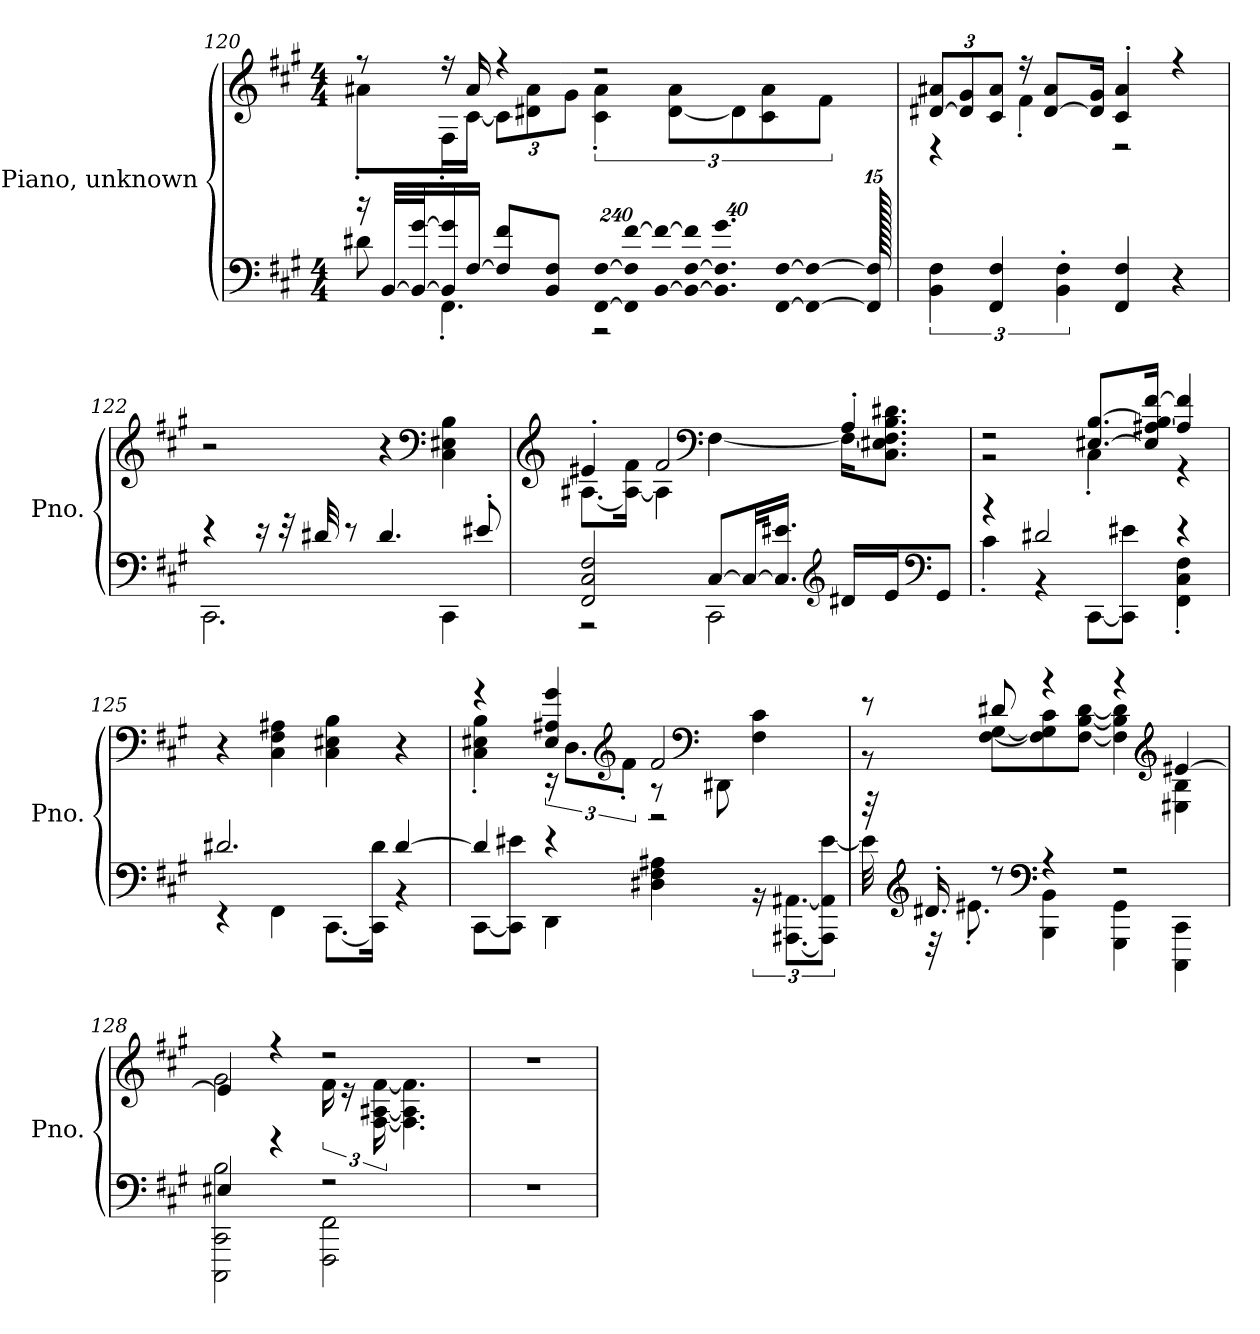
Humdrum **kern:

**kern	**kern
*part1	*part1
*staff2	*staff1
*I"Piano, unknown	*
*I'Pno.	*
!!LO:LB:g=z
*clefF4	*clefG2
*k[f#c#g#]	*k[f#c#g#]
*M4/4	*M4/4
=120	=120
*^	*^
16r	8d#X\	8r	8a#X'\L
[32BB/LLL	.	.	.
32BB/_ [32g#/J	.	.	.
16BB/] 16g#/]	4.FF#'\	16r	16F#'\L
[16F#/JJ	.	16a#/	[16c#\JJ
*	*	*	*Xbrackettup
8F#/] 8f#/L	.	4r	12c#\L]
.	.	.	12d#X\ 12a#\
8BB/ 8F#/J	.	.	.
.	.	.	12g#\J
*Xbrackettup	*	*	*
!LO:N:vis=16	!	!	!
*	*	*	*brackettup
[1920%137FF#/ [1920%137F#/LL	2r	2r	6c#\' 6a#\'
!LO:N:vis=16	!	!	!
1920%137FF#/] 1920%137F#/] [1920%137f#/	.	.	.
!LO:N:vis=32	!	!	!
[640%23BB/ 640%23f#/_L	.	.	.
.	.	.	[12d#\ 12a#\L
!LO:N:vis=32	!	!	!
640%23BB/_ [640%23F#/ 640%23f#/]J	.	.	.
!LO:N:vis=16.	!	!	!
960%103BB/] 960%103F#/] 960%103g#/	.	.	.
.	.	.	12d#\]
!LO:N:vis=32	!	!	!
[640%23FF#/ [640%23F#/JK	.	.	.
.	.	.	12c#\ 12a#\
640%91FF#/_ 640%91F#/_	.	.	.
.	.	.	12f#\J
1920FF#/] 1920F#/]	1920ryy	1920ryy	1920ryy
*v	*v	*	*
=121	=121	=121
*brackettup	*Xbrackettup	*
6BB\ 6F#\	[12d#X/ 12a#X/L	4r
.	12d#/] 12g#/	.
6FF#/ 6F#/	12c#/ 12a#/J	.
.	16r	4f#'\
.	[8d#/ 8a#/L	.
6BB\' 6F#\'	.	.
.	16d#/] 16g#/Jk	.
4FF#/ 4F#/	4c#/' 4a#/'	2r
4r	4r	.
*	*v	*v
!!LO:LB:g=z
=122	=122
*^	*
4r	2.CC#\	2r
16r	.	.
32r	.	.
32d#X/	.	.
8r	.	.
4.d#/	.	4r
*	*	*clefF4
.	4CC#\	4C#\ 4E#X\ 4B\
8e#X'/	.	.
=123	=123	=123
*	*	*clefG2
*	*	*^
2FF#/ 2C#/ 2F#/	2r	4e#X'/	[8.A#X\L
.	.	.	16A#\_ 16f#\Jk
.	.	2f#/	4A#\]
*	*	*clefF4	*
[8C#/L	2CC#\	.	[4F#\
32C#/KL_	.	.	.
16.C#/] 16.e#X/JJ	.	.	.
*clefG2	*	*	*
16d#X/LL	.	4A#'/	16F#\KL_
16e#/J	.	.	8.C#\ 8.E#X\ 8.F#\] 8.B\ 8.d#X\J
*clefF4	*	*	*
8GG#/J	.	.	.
!!LO:LB:g=z	!!
=124	=124	=124	=124
4r	4c#'\	2r	2r
2d#X/	4r	.	.
.	[8CC#\L	[8.E#X/ [8.B/L	4C#'\
.	8CC#\] 8e#X\J	.	.
.	.	16E#/] [16A#X/ 16B/] [16f#/Jk	.
4r	4FF#\' 4C#\' 4F#\'	4A#/] 4f#/]	4r
*	*	*v	*v
=125	=125	=125
2.d#X/	4r	4r
.	4FF#\	4C#\ 4F#\ 4A#X\
.	[8.CC#\L	4C#\ 4E#X\ 4B\
.	16CC#\] 16d#\Jk	.
[4d#/	4r	4r
=126	=126	=126
*	*	*^
4d#/]	[8CC#\L	4r	4C#\' 4E#X\' 4B\'
.	8CC#\] 8e#X\J	.	.
*	*	*	*brackettup
4r	4DD\	4E#/ 4A#X/ 4g#/	24r
.	.	.	12.D\L
*	*	*clefG2	*
.	.	.	12f#'\J
2r	4D#X\ 4F#\ 4A#X\	2f#/	8r
*	*	*clefF4	*
.	.	.	8DD#X\
.	24r	.	4F#\ 4c#\
.	[12.AAA#X\ [12.AA#X\L	.	.
.	12AAA#\] 12AA#\] [12e#\J	.	.
!!LO:LB:g=z	!!
=127	=127	=127	=127
32r	32e#\]	8r	8r
*clefG2	*	*	*
16.d#X'/	32r	.	.
.	8.e#X'\	.	.
8r	.	8d#X/	[8F#\ [8G#\L
*clefF4	*	*	*
4r	4BBB\ 4BB\	4r	8F#\] 8G#\] 8c#\
.	.	.	[8F#\ [8B\ [8d#\J
2r	4GGG#\ 4GG#\	4r	4F#\] 4B\] 4d#\]
*	*	*clefG2	*
.	4CCC#\ 4CC#\	[4e#X/	4E#X\ 4B\
=128	=128	=128	=128
4E#X/	2CCC#\ 2CC#\ 2B\	4e#/]	2g#\
4r	.	4r	.
2r	2FFF#\ 2FF#\	2r	24f#\
.	.	.	24r
.	.	.	[24F#\ [24A#X\ [24f#\
.	.	.	4.F#\] 4.A#\] 4.f#\]
*v	*v	*	*
*	*v	*v
=129	=129
1r	1r
=	=
*-	*-
